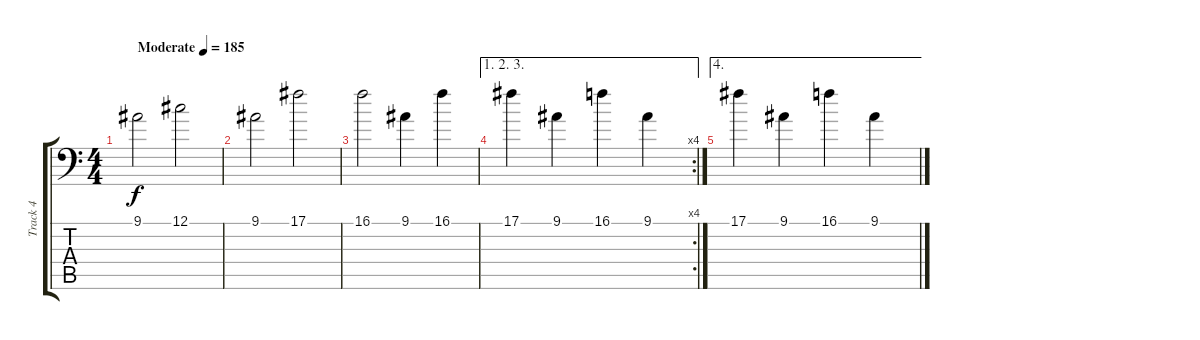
\track ("Track 4" "Track 4") {instrument lead2sawtooth}
\staff {score tabs}
\tuning (Db4 Ab3 Eb3 Bb2 F2 Bb1) {hide}
\ts (4 4)
\tempo (185 "Moderate")
\clef f4
\ks c
9.1.2{dy f instrument lead2sawtooth} 12.1.2 |
9.1.2 17.1.2 |
16.1.2 9.1.4 16.1.4 |
\ae (1 2 3)
\rc 4
17.1.4 9.1.4 16.1.4 9.1.4 |
\ae 4
17.1.4 9.1.4 16.1.4 9.1.4
